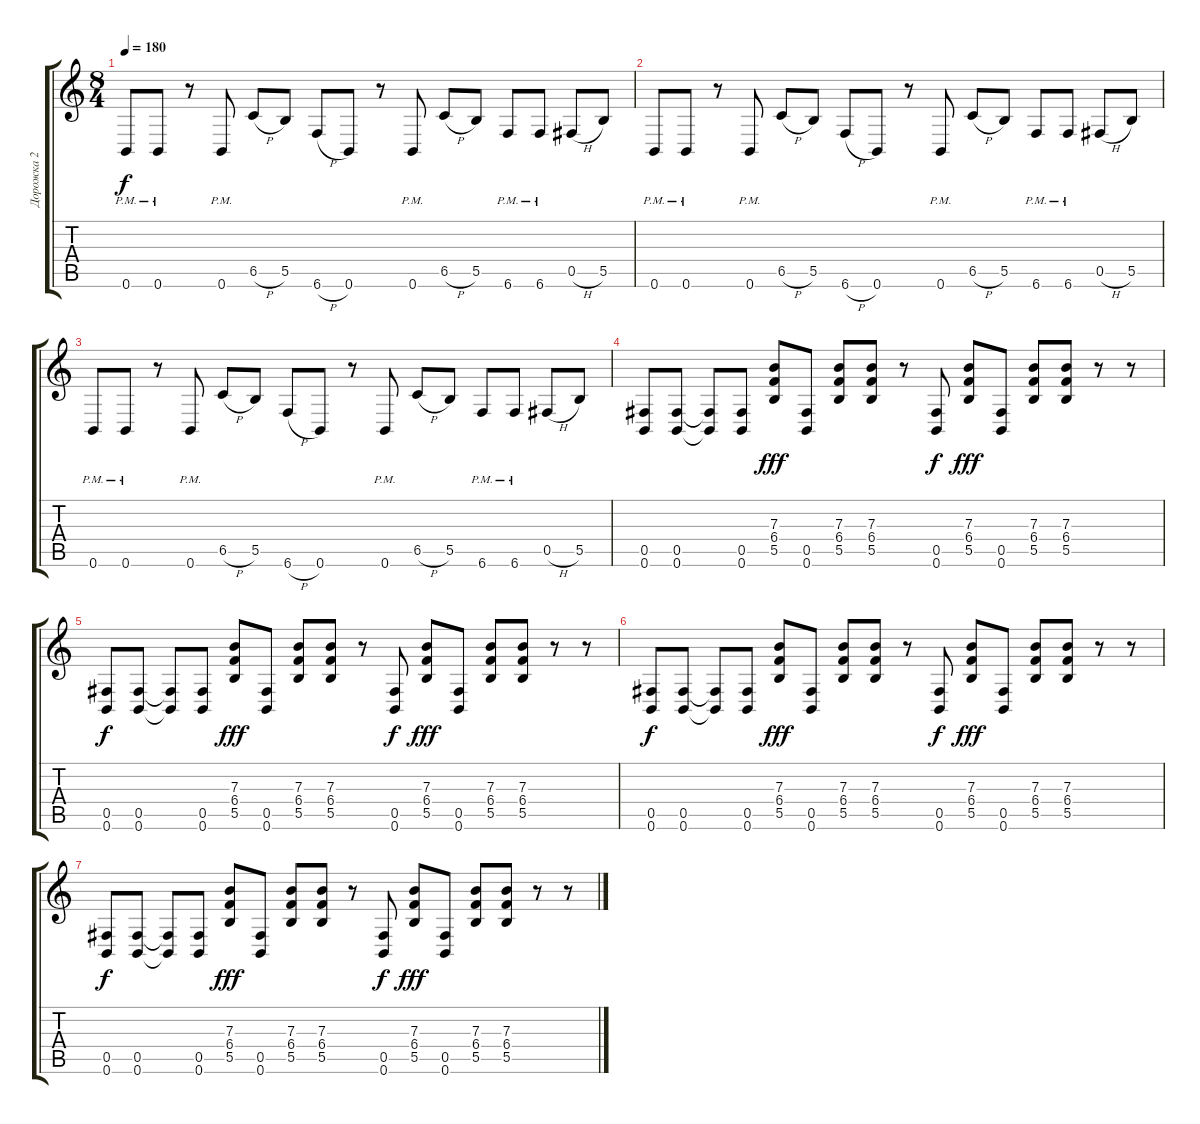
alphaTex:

\track ("Дорожка 2" "Дорожка 2") {instrument distortionguitar}
\staff {score tabs}
\tuning (Db4 Ab3 E3 B2 Gb2 B1) {hide}
\ts (8 4)
\tempo 180
\clef g2
\ks c
0.6{pm}.8{dy f} 0.6{pm}.8 r.8 0.6{pm}.8 6.5{h}.8 5.5.8 6.6{h}.8 0.6.8 r.8 0.6{pm}.8 6.5{h}.8 5.5.8 6.6{pm}.8 6.6{pm}.8 0.5{h}.8 5.5.8 |
0.6{pm}.8 0.6{pm}.8 r.8 0.6{pm}.8 6.5{h}.8 5.5.8 6.6{h}.8 0.6.8 r.8 0.6{pm}.8 6.5{h}.8 5.5.8 6.6{pm}.8 6.6{pm}.8 0.5{h}.8 5.5.8 |
0.6{pm}.8 0.6{pm}.8 r.8 0.6{pm}.8 6.5{h}.8 5.5.8 6.6{h}.8 0.6.8 r.8 0.6{pm}.8 6.5{h}.8 5.5.8 6.6{pm}.8 6.6{pm}.8 0.5{h}.8 5.5.8 |
(0.5 0.6).8 (0.5 0.6).8 (0.5{t} 0.6{t}).8 (0.5 0.6).8 (7.3 6.4 5.5).8{dy fff} (0.5 0.6).8 (7.3 6.4 5.5).8 (7.3 6.4 5.5).8 r.8 (0.5 0.6).8{dy f} (7.3 6.4 5.5).8{dy fff} (0.5 0.6).8 (7.3 6.4 5.5).8 (7.3 6.4 5.5).8 r.8 r.8 |
(0.5 0.6).8{dy f} (0.5 0.6).8 (0.5{t} 0.6{t}).8 (0.5 0.6).8 (7.3 6.4 5.5).8{dy fff} (0.5 0.6).8 (7.3 6.4 5.5).8 (7.3 6.4 5.5).8 r.8 (0.5 0.6).8{dy f} (7.3 6.4 5.5).8{dy fff} (0.5 0.6).8 (7.3 6.4 5.5).8 (7.3 6.4 5.5).8 r.8 r.8 |
(0.5 0.6).8{dy f} (0.5 0.6).8 (0.5{t} 0.6{t}).8 (0.5 0.6).8 (7.3 6.4 5.5).8{dy fff} (0.5 0.6).8 (7.3 6.4 5.5).8 (7.3 6.4 5.5).8 r.8 (0.5 0.6).8{dy f} (7.3 6.4 5.5).8{dy fff} (0.5 0.6).8 (7.3 6.4 5.5).8 (7.3 6.4 5.5).8 r.8 r.8 |
(0.5 0.6).8{dy f} (0.5 0.6).8 (0.5{t} 0.6{t}).8 (0.5 0.6).8 (7.3 6.4 5.5).8{dy fff} (0.5 0.6).8 (7.3 6.4 5.5).8 (7.3 6.4 5.5).8 r.8 (0.5 0.6).8{dy f} (7.3 6.4 5.5).8{dy fff} (0.5 0.6).8 (7.3 6.4 5.5).8 (7.3 6.4 5.5).8 r.8 r.8
